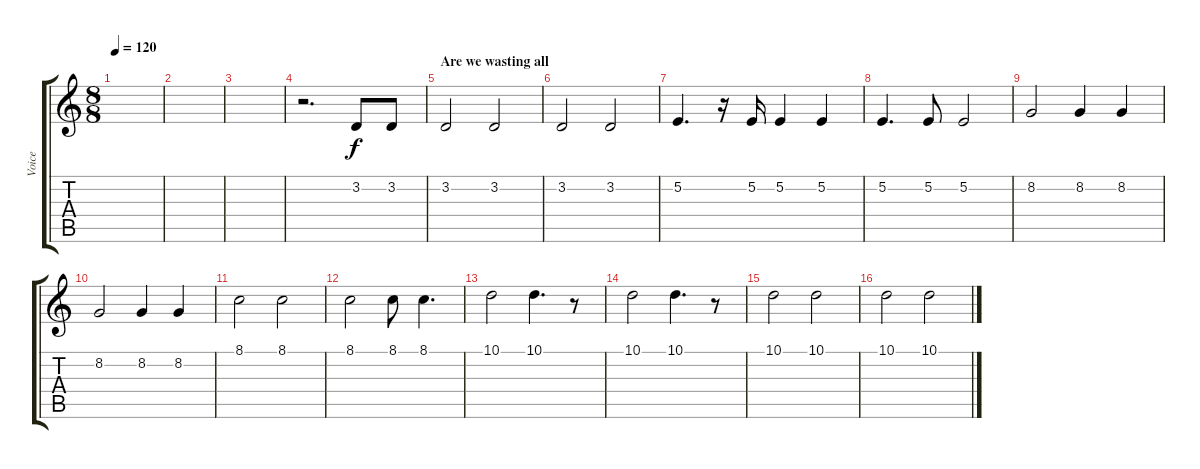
\track ("Voice" "Voice") {instrument violin}
\staff {score tabs}
\tuning (E4 B3 G3 D3 A2 E2) {hide}
\ts (8 8)
\tempo 120
\clef g2
\ks c
|
|
|
r.2{d} 3.2.8 3.2.8 |
\section ("" "Are we wasting all")
3.2.2 3.2.2 |
3.2.2 3.2.2 |
5.2.4{d} r.16 5.2.16 5.2.4 5.2.4 |
5.2.4{d} 5.2.8 5.2.2 |
8.2.2 8.2.4 8.2.4 |
8.2.2 8.2.4 8.2.4 |
8.1.2 8.1.2 |
8.1.2 8.1.8 8.1.4{d} |
10.1.2 10.1.4{d} r.8 |
10.1.2 10.1.4{d} r.8 |
10.1.2 10.1.2 |
10.1.2 10.1.2
